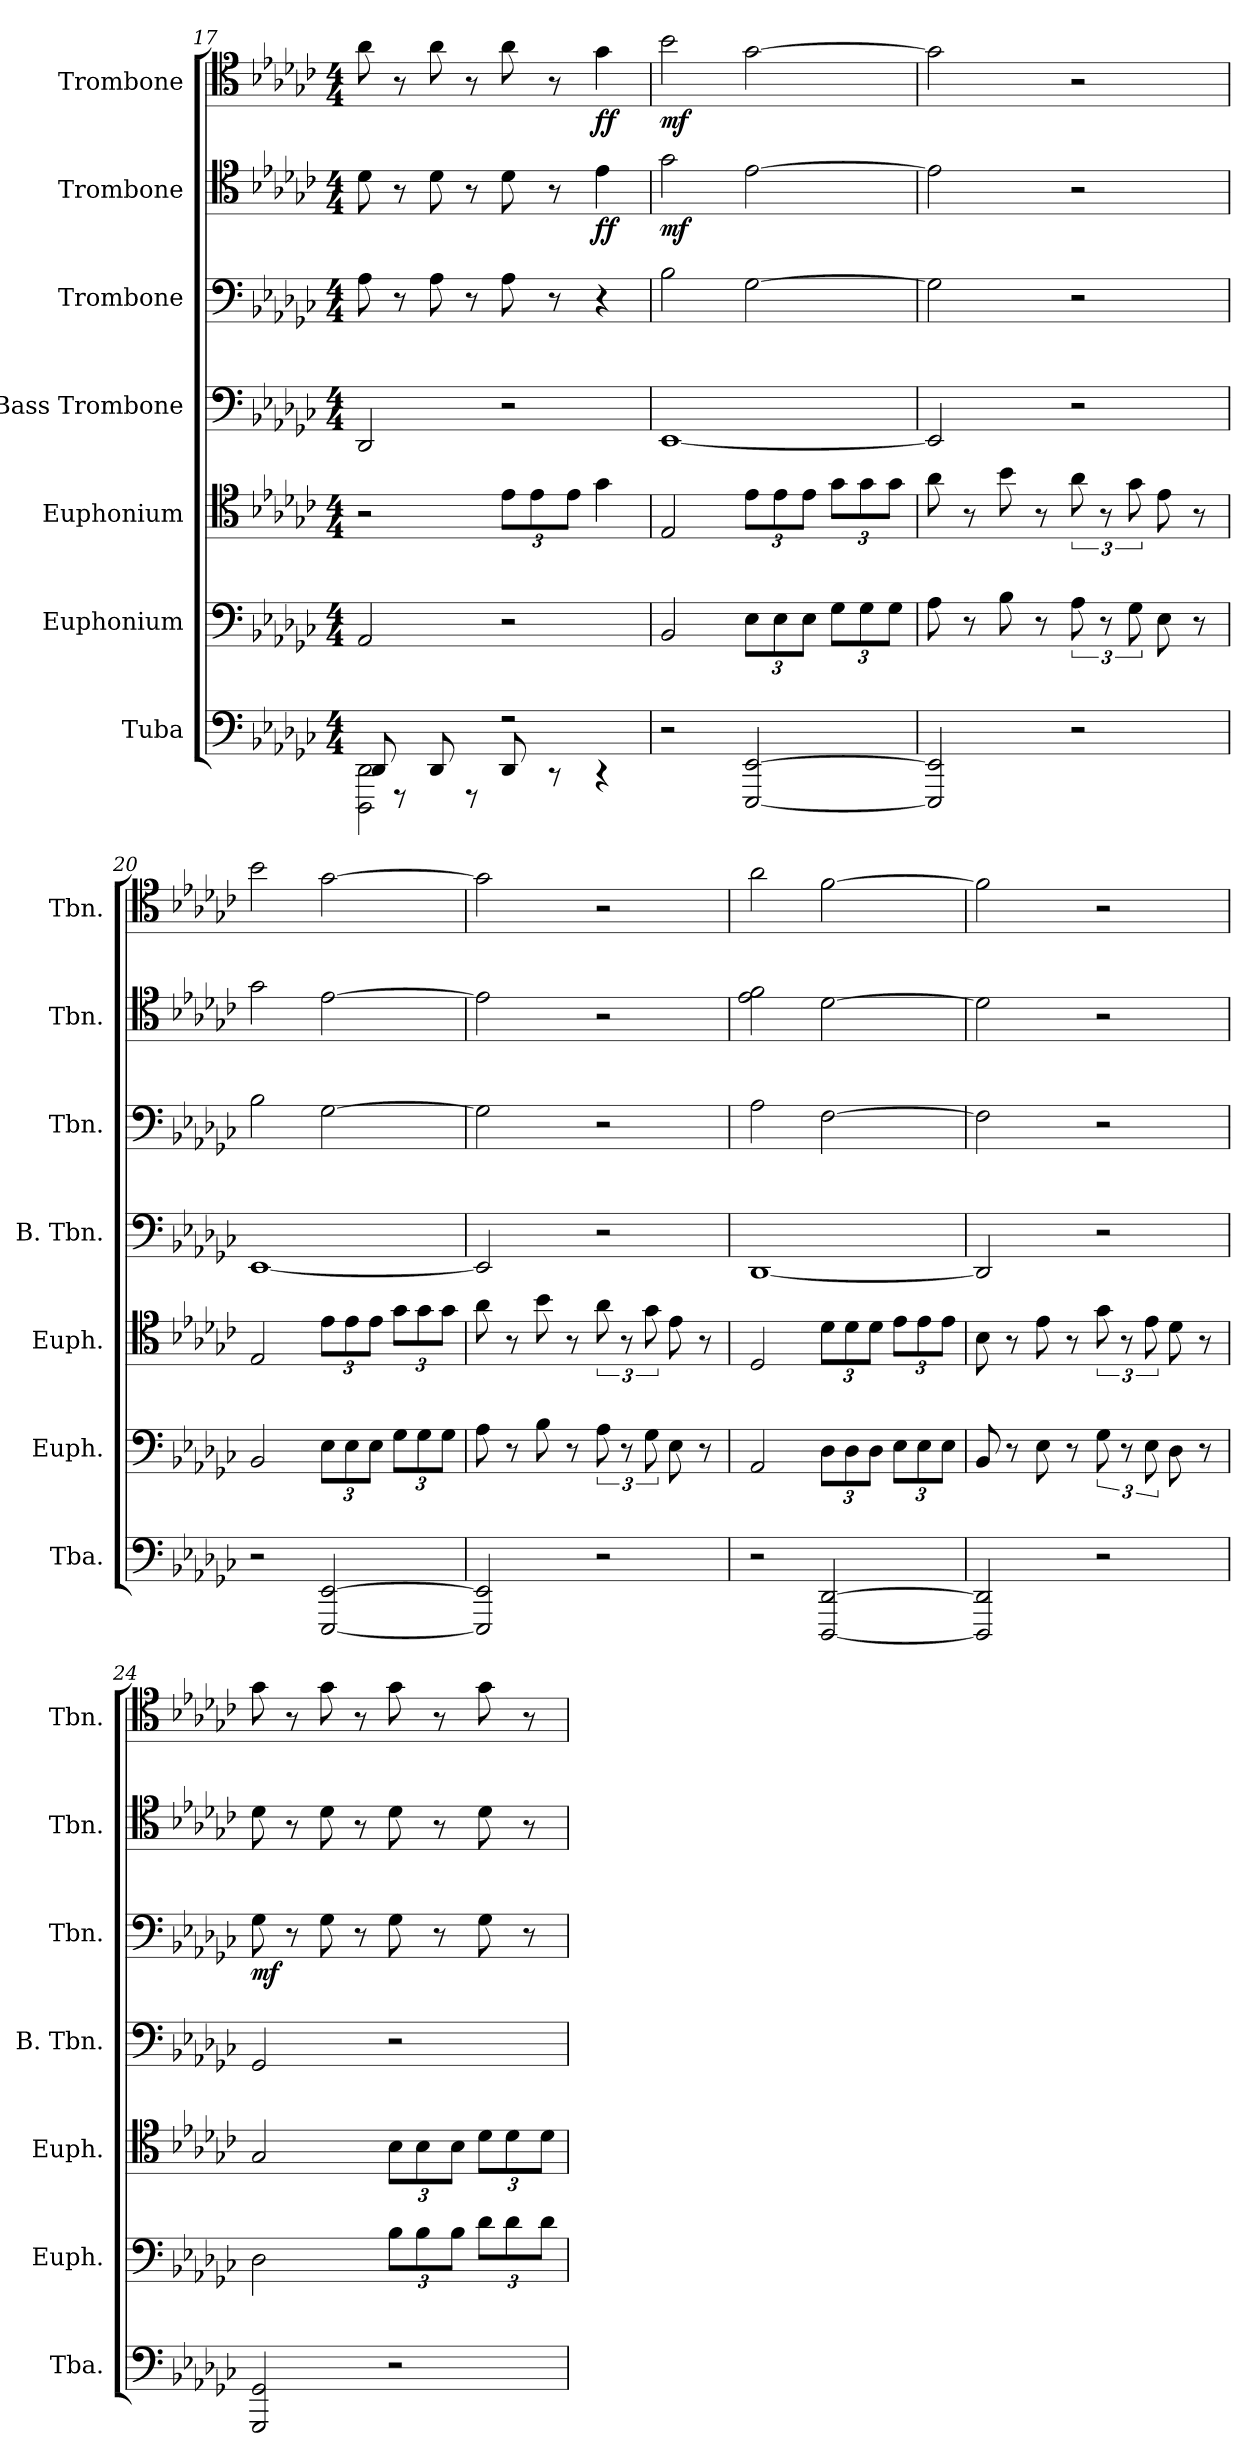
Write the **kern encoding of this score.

**kern	**kern	**kern	**kern	**kern	**dynam	**kern	**dynam	**kern	**dynam
*part7	*part6	*part5	*part4	*part3	*part3	*part2	*part2	*part1	*part1
*staff7	*staff6	*staff5	*staff4	*staff3	*staff3	*staff2	*staff2	*staff1	*staff1
*I"Tuba	*I"Euphonium	*I"Euphonium	*I"Bass Trombone	*I"Trombone	*	*I"Trombone	*	*I"Trombone	*
*I'Tba.	*I'Euph.	*I'Euph.	*I'B. Tbn.	*I'Tbn.	*	*I'Tbn.	*	*I'Tbn.	*
*clefF4	*clefF4	*clefC4	*clefF4	*clefF4	*	*clefC4	*	*clefC4	*
*k[b-e-a-d-g-c-]	*k[b-e-a-d-g-c-]	*k[b-e-a-d-g-c-]	*k[b-e-a-d-g-c-]	*k[b-e-a-d-g-c-]	*	*k[b-e-a-d-g-c-]	*	*k[b-e-a-d-g-c-]	*
*M4/4	*M4/4	*M4/4	*M4/4	*M4/4	*	*M4/4	*	*M4/4	*
=17	=17	=17	=17	=17	=17	=17	=17	=17	=17
*^	*	*	*	*	*	*	*	*	*
2DDD-\ 2DD-\	8DD-/	2AA-/	2r	2DD-/	8A-\	.	8d-\	.	8a-\	.
.	8r	.	.	.	8r	.	8r	.	8r	.
.	8DD-/	.	.	.	8A-\	.	8d-\	.	8a-\	.
.	8r	.	.	.	8r	.	8r	.	8r	.
*	*	*	*Xbrackettup	*	*	*	*	*	*	*
2r	8DD-/	2r	12e-\L	2r	8A-\	.	8d-\	.	8a-\	.
.	.	.	12e-\	.	.	.	.	.	.	.
.	8r	.	.	.	8r	.	8r	.	8r	.
.	.	.	12e-\J	.	.	.	.	.	.	.
!	!	!	!	!	!	!	!	!LO:DY:b	!	!LO:DY:b
.	4r	.	4g-\	.	4r	.	4e-\	ff	4g-\	ff
!!LO:PB:g=z
=18	=18	=18	=18	=18	=18	=18	=18	=18	=18	=18
!	!	!	!	!	!	!	!	!LO:DY:b	!	!LO:DY:b
*v	*v	*	*	*	*	*	*	*	*	*
2r	2BB-/	2E-/	[1EE-	2B-\	.	2g-\	mf	2b-\	mf
*	*Xbrackettup	*	*	*	*	*	*	*	*
[2EEE-/ [2EE-/	12E-\L	12e-\L	.	[2G-\	.	[2e-\	.	[2g-\	.
.	12E-\	12e-\	.	.	.	.	.	.	.
.	12E-\J	12e-\J	.	.	.	.	.	.	.
.	12G-\L	12g-\L	.	.	.	.	.	.	.
.	12G-\	12g-\	.	.	.	.	.	.	.
.	12G-\J	12g-\J	.	.	.	.	.	.	.
=19	=19	=19	=19	=19	=19	=19	=19	=19	=19
2EEE-/] 2EE-/]	8A-\	8a-\	2EE-/]	2G-\]	.	2e-\]	.	2g-\]	.
.	8r	8r	.	.	.	.	.	.	.
.	8B-\	8b-\	.	.	.	.	.	.	.
.	8r	8r	.	.	.	.	.	.	.
*	*brackettup	*brackettup	*	*	*	*	*	*	*
2r	12A-\	12a-\	2r	2r	.	2r	.	2r	.
.	12r	12r	.	.	.	.	.	.	.
.	12G-\	12g-\	.	.	.	.	.	.	.
.	8E-\	8e-\	.	.	.	.	.	.	.
.	8r	8r	.	.	.	.	.	.	.
=20	=20	=20	=20	=20	=20	=20	=20	=20	=20
2r	2BB-/	2E-/	[1EE-	2B-\	.	2g-\	.	2b-\	.
*	*Xbrackettup	*Xbrackettup	*	*	*	*	*	*	*
[2EEE-/ [2EE-/	12E-\L	12e-\L	.	[2G-\	.	[2e-\	.	[2g-\	.
.	12E-\	12e-\	.	.	.	.	.	.	.
.	12E-\J	12e-\J	.	.	.	.	.	.	.
.	12G-\L	12g-\L	.	.	.	.	.	.	.
.	12G-\	12g-\	.	.	.	.	.	.	.
.	12G-\J	12g-\J	.	.	.	.	.	.	.
=21	=21	=21	=21	=21	=21	=21	=21	=21	=21
2EEE-/] 2EE-/]	8A-\	8a-\	2EE-/]	2G-\]	.	2e-\]	.	2g-\]	.
.	8r	8r	.	.	.	.	.	.	.
.	8B-\	8b-\	.	.	.	.	.	.	.
.	8r	8r	.	.	.	.	.	.	.
*	*brackettup	*brackettup	*	*	*	*	*	*	*
2r	12A-\	12a-\	2r	2r	.	2r	.	2r	.
.	12r	12r	.	.	.	.	.	.	.
.	12G-\	12g-\	.	.	.	.	.	.	.
.	8E-\	8e-\	.	.	.	.	.	.	.
.	8r	8r	.	.	.	.	.	.	.
!!LO:PB:g=z
=22	=22	=22	=22	=22	=22	=22	=22	=22	=22
2r	2AA-/	2D-/	[1DD-	2A-\	.	2e-\ 2f\	.	2a-\	.
*	*Xbrackettup	*Xbrackettup	*	*	*	*	*	*	*
[2DDD-/ [2DD-/	12D-\L	12d-\L	.	[2F\	.	[2d-\	.	[2f\	.
.	12D-\	12d-\	.	.	.	.	.	.	.
.	12D-\J	12d-\J	.	.	.	.	.	.	.
.	12E-\L	12e-\L	.	.	.	.	.	.	.
.	12E-\	12e-\	.	.	.	.	.	.	.
.	12E-\J	12e-\J	.	.	.	.	.	.	.
=23	=23	=23	=23	=23	=23	=23	=23	=23	=23
2DDD-/] 2DD-/]	8BB-/	8B-\	2DD-/]	2F\]	.	2d-\]	.	2f\]	.
.	8r	8r	.	.	.	.	.	.	.
.	8E-\	8e-\	.	.	.	.	.	.	.
.	8r	8r	.	.	.	.	.	.	.
*	*brackettup	*brackettup	*	*	*	*	*	*	*
2r	12G-\	12g-\	2r	2r	.	2r	.	2r	.
.	12r	12r	.	.	.	.	.	.	.
.	12E-\	12e-\	.	.	.	.	.	.	.
.	8D-\	8d-\	.	.	.	.	.	.	.
.	8r	8r	.	.	.	.	.	.	.
=24	=24	=24	=24	=24	=24	=24	=24	=24	=24
!	!	!	!	!	!LO:DY:b	!	!	!	!
2GGG-/ 2GG-/	2D-\	2G-/	2GG-/	8G-\	mf	8d-\	.	8g-\	.
.	.	.	.	8r	.	8r	.	8r	.
.	.	.	.	8G-\	.	8d-\	.	8g-\	.
.	.	.	.	8r	.	8r	.	8r	.
*	*Xbrackettup	*Xbrackettup	*	*	*	*	*	*	*
2r	12B-\L	12B-\L	2r	8G-\	.	8d-\	.	8g-\	.
.	12B-\	12B-\	.	.	.	.	.	.	.
.	.	.	.	8r	.	8r	.	8r	.
.	12B-\J	12B-\J	.	.	.	.	.	.	.
.	12d-\L	12d-\L	.	8G-\	.	8d-\	.	8g-\	.
.	12d-\	12d-\	.	.	.	.	.	.	.
.	.	.	.	8r	.	8r	.	8r	.
.	12d-\J	12d-\J	.	.	.	.	.	.	.
=	=	=	=	=	=	=	=	=	=
*-	*-	*-	*-	*-	*-	*-	*-	*-	*-
